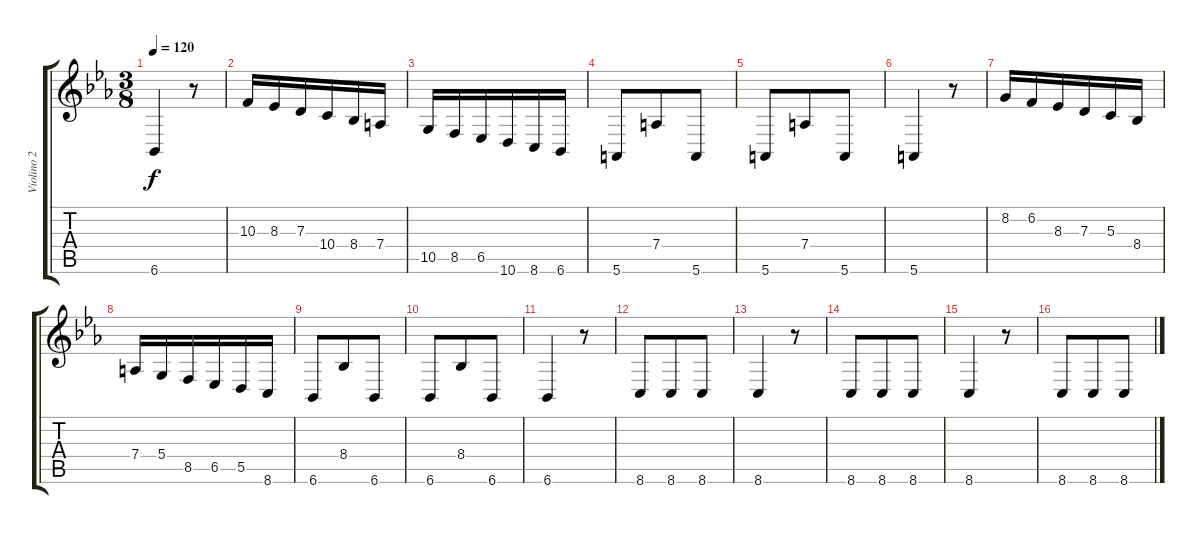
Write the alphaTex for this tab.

\track ("Violino 2" "Violino 2") {instrument violin}
\staff {score tabs}
\tuning (E4 B3 G3 D3 A2 E2) {hide}
\ts (3 8)
\tempo 120
\clef g2
\ks eb
6.6.4{dy f} r.8 |
10.3.16 8.3.16 7.3.16 10.4.16 8.4.16 7.4.16 |
10.5.16 8.5.16 6.5.16 10.6.16 8.6.16 6.6.16 |
5.6.8 7.4.8 5.6.8 |
5.6.8 7.4.8 5.6.8 |
5.6.4 r.8 |
8.2.16 6.2.16 8.3.16 7.3.16 5.3.16 8.4.16 |
7.4.16 5.4.16 8.5.16 6.5.16 5.5.16 8.6.16 |
6.6.8 8.4.8 6.6.8 |
6.6.8 8.4.8 6.6.8 |
6.6.4 r.8 |
8.6.8 8.6.8 8.6.8 |
8.6.4 r.8 |
8.6.8 8.6.8 8.6.8 |
8.6.4 r.8 |
8.6.8 8.6.8 8.6.8
